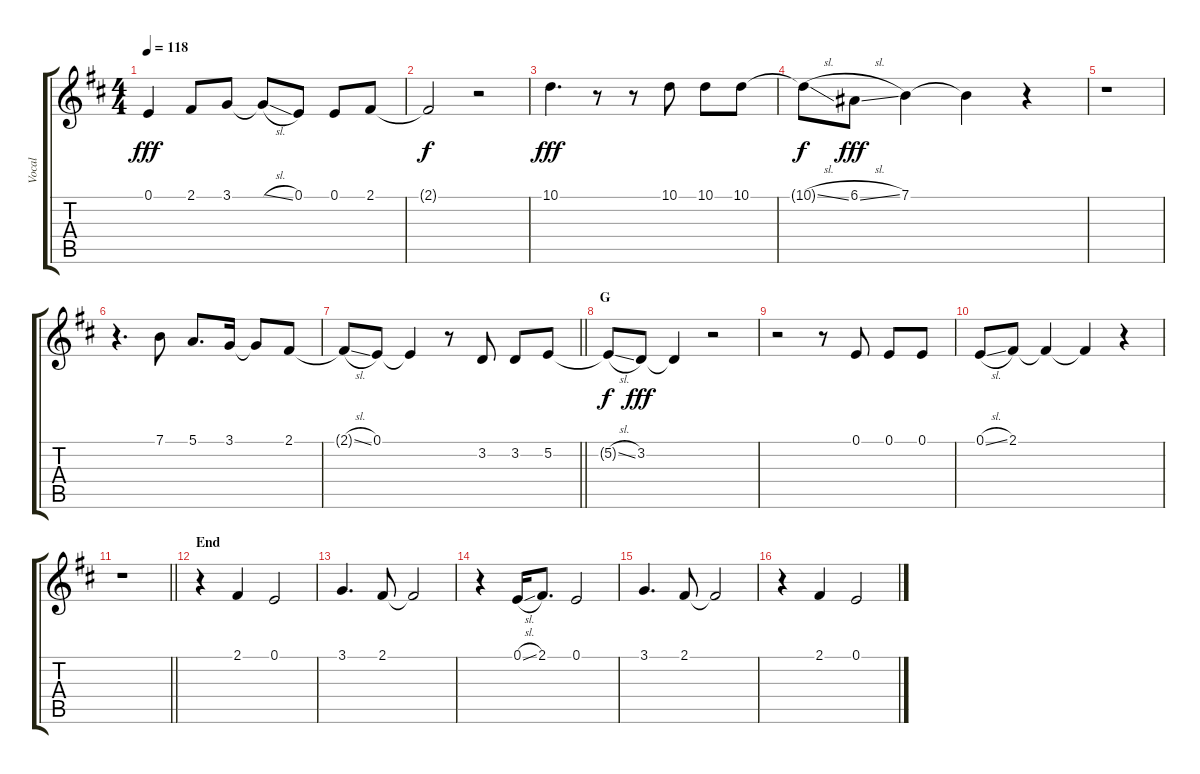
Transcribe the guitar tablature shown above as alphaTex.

\track ("Vocal" "Vocal") {instrument voiceoohs}
\staff {score tabs}
\tuning (E4 B3 G3 D3 A2 E2) {hide}
\ts (4 4)
\tempo 118
\clef g2
\ks d
0.1.4{dy fff} 2.1.8 3.1.8 3.1{sl t}.8 0.1.8 0.1.8 2.1.8 |
2.1{t}.2{dy f} r.2 |
10.1.4{d dy fff} r.8 r.8 10.1.8 10.1.8 10.1.8 |
10.1{sl t}.8{dy f} 6.1{sl}.8{dy fff} 7.1.4 7.1{t}.4 r.4 |
r.1 |
r.4{d} 7.1.8 5.1.8{d} 3.1.16 3.1{t}.8 2.1.8 |
\barLineRight lightlight
2.1{sl t}.8 0.1.8 0.1{t}.4 r.8 3.2.8 3.2.8 5.2.8 |
\section ("" "G")
5.2{sl t}.8{dy f} 3.2.8{dy fff} 3.2{t}.4 r.2 |
r.2 r.8 0.1.8 0.1.8 0.1.8 |
0.1{sl}.8 2.1.8 2.1{t}.4 2.1{t}.4 r.4 |
\barLineRight lightlight
r.1 |
\section ("" "End")
r.4 2.1.4 0.1.2 |
3.1.4{d} 2.1.8 2.1{t}.2 |
r.4 0.1{sl}.16 2.1.8{d} 0.1.2 |
3.1.4{d} 2.1.8 2.1{t}.2 |
r.4 2.1.4 0.1.2
